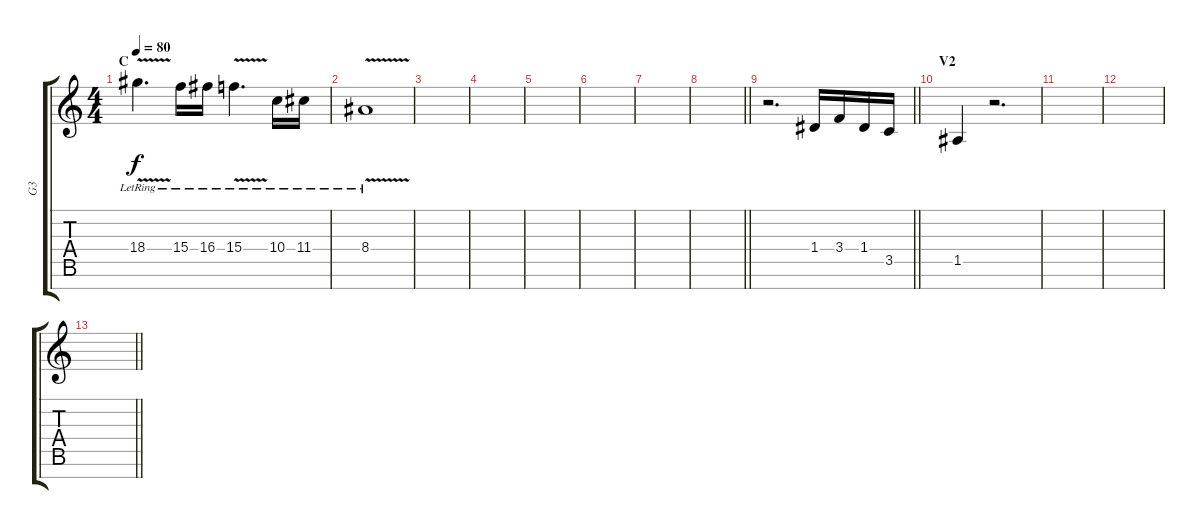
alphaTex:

\track ("G3" "G3") {instrument distortionguitar}
\staff {score tabs}
\tuning (E4 B3 G3 D3 A2 E2 B1) {hide}
\ts (4 4)
\section ("" "C")
\tempo 80
\clef g2
\ks c
18.4{v lr}.4{d dy f} 15.4{lr}.16 16.4{lr}.16 15.4{v lr}.4{d} 10.4{lr}.16 11.4{lr}.16 |
8.4{v lr}.1{volume 0} |
|
|
|
|
|
\barLineRight lightlight
|
\section ("" "")
\barLineRight lightlight
r.2{d volume 12} 1.4.16 3.4.16 1.4.16 3.5.16 |
\section ("" "V2")
1.5.4 r.2{d} |
|
|
\barLineRight lightlight
